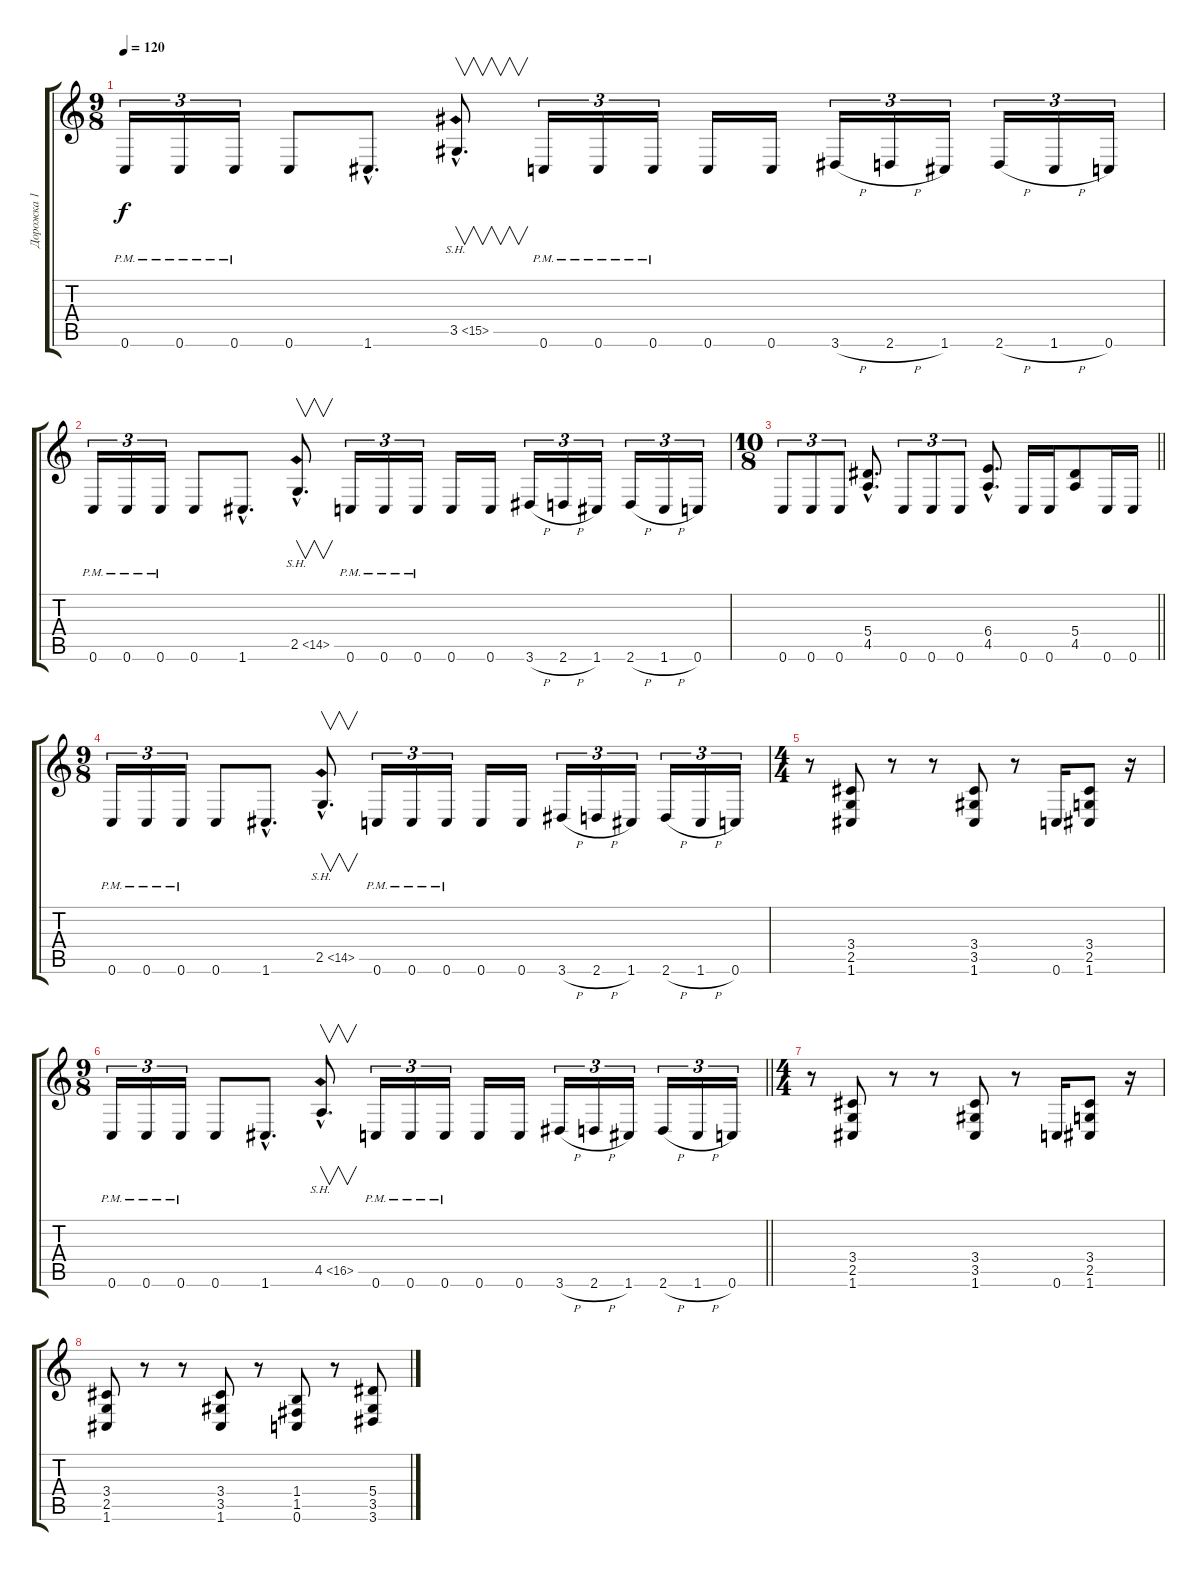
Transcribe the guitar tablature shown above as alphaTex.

\track ("Дорожка 1" "Дорожка 1") {instrument distortionguitar}
\staff {score tabs}
\tuning (C4 G3 Eb3 Bb2 F2 C2) {hide}
\ts (9 8)
\tempo 120
\clef g2
\ks c
0.6{pm}.16{tu (3 2) dy f} 0.6{pm}.16{tu (3 2)} 0.6{pm}.16{tu (3 2)} 0.6.8 1.6{hac}.8{d} 3.5{sh 12 hac}.8{v d} 0.6{pm}.16{tu (3 2)} 0.6{pm}.16{tu (3 2)} 0.6{pm}.16{tu (3 2)} 0.6.16 0.6.16 3.6{h}.16{tu (3 2)} 2.6{h}.16{tu (3 2)} 1.6.16{tu (3 2)} 2.6{h}.16{tu (3 2)} 1.6{h}.16{tu (3 2)} 0.6.16{tu (3 2)} |
0.6{pm}.16{tu (3 2)} 0.6{pm}.16{tu (3 2)} 0.6{pm}.16{tu (3 2)} 0.6.8 1.6{hac}.8{d} 2.5{sh 12 hac}.8{v d} 0.6{pm}.16{tu (3 2)} 0.6{pm}.16{tu (3 2)} 0.6{pm}.16{tu (3 2)} 0.6.16 0.6.16 3.6{h}.16{tu (3 2)} 2.6{h}.16{tu (3 2)} 1.6.16{tu (3 2)} 2.6{h}.16{tu (3 2)} 1.6{h}.16{tu (3 2)} 0.6.16{tu (3 2)} |
\ts (10 8)
\barLineRight lightlight
0.6.8{tu (3 2)} 0.6.8{tu (3 2)} 0.6.8{tu (3 2)} (5.4{hac} 4.5{hac}).8{d} 0.6.8{tu (3 2)} 0.6.8{tu (3 2)} 0.6.8{tu (3 2)} (6.4{hac} 4.5{hac}).8{d} 0.6.16 0.6.16 (5.4 4.5).8 0.6.16 0.6.16 |
\ts (9 8)
0.6{pm}.16{tu (3 2)} 0.6{pm}.16{tu (3 2)} 0.6{pm}.16{tu (3 2)} 0.6.8 1.6{hac}.8{d} 2.5{sh 12 hac}.8{v d} 0.6{pm}.16{tu (3 2)} 0.6{pm}.16{tu (3 2)} 0.6{pm}.16{tu (3 2)} 0.6.16 0.6.16 3.6{h}.16{tu (3 2)} 2.6{h}.16{tu (3 2)} 1.6.16{tu (3 2)} 2.6{h}.16{tu (3 2)} 1.6{h}.16{tu (3 2)} 0.6.16{tu (3 2)} |
\ts (4 4)
r.8 (3.4 2.5 1.6).8 r.8 r.8 (3.4 3.5 1.6).8 r.8 0.6.16 (3.4 2.5 1.6).8 r.16 |
\ts (9 8)
\barLineRight lightlight
0.6{pm}.16{tu (3 2)} 0.6{pm}.16{tu (3 2)} 0.6{pm}.16{tu (3 2)} 0.6.8 1.6{hac}.8{d} 4.5{sh 12 hac}.8{v d} 0.6{pm}.16{tu (3 2)} 0.6{pm}.16{tu (3 2)} 0.6{pm}.16{tu (3 2)} 0.6.16 0.6.16 3.6{h}.16{tu (3 2)} 2.6{h}.16{tu (3 2)} 1.6.16{tu (3 2)} 2.6{h}.16{tu (3 2)} 1.6{h}.16{tu (3 2)} 0.6.16{tu (3 2)} |
\ts (4 4)
r.8 (3.4 2.5 1.6).8 r.8 r.8 (3.4 3.5 1.6).8 r.8 0.6.16 (3.4 2.5 1.6).8 r.16 |
(3.4 2.5 1.6).8 r.8 r.8 (3.4 3.5 1.6).8 r.8 (1.4 1.5 0.6).8 r.8 (5.4 3.5 3.6).8
